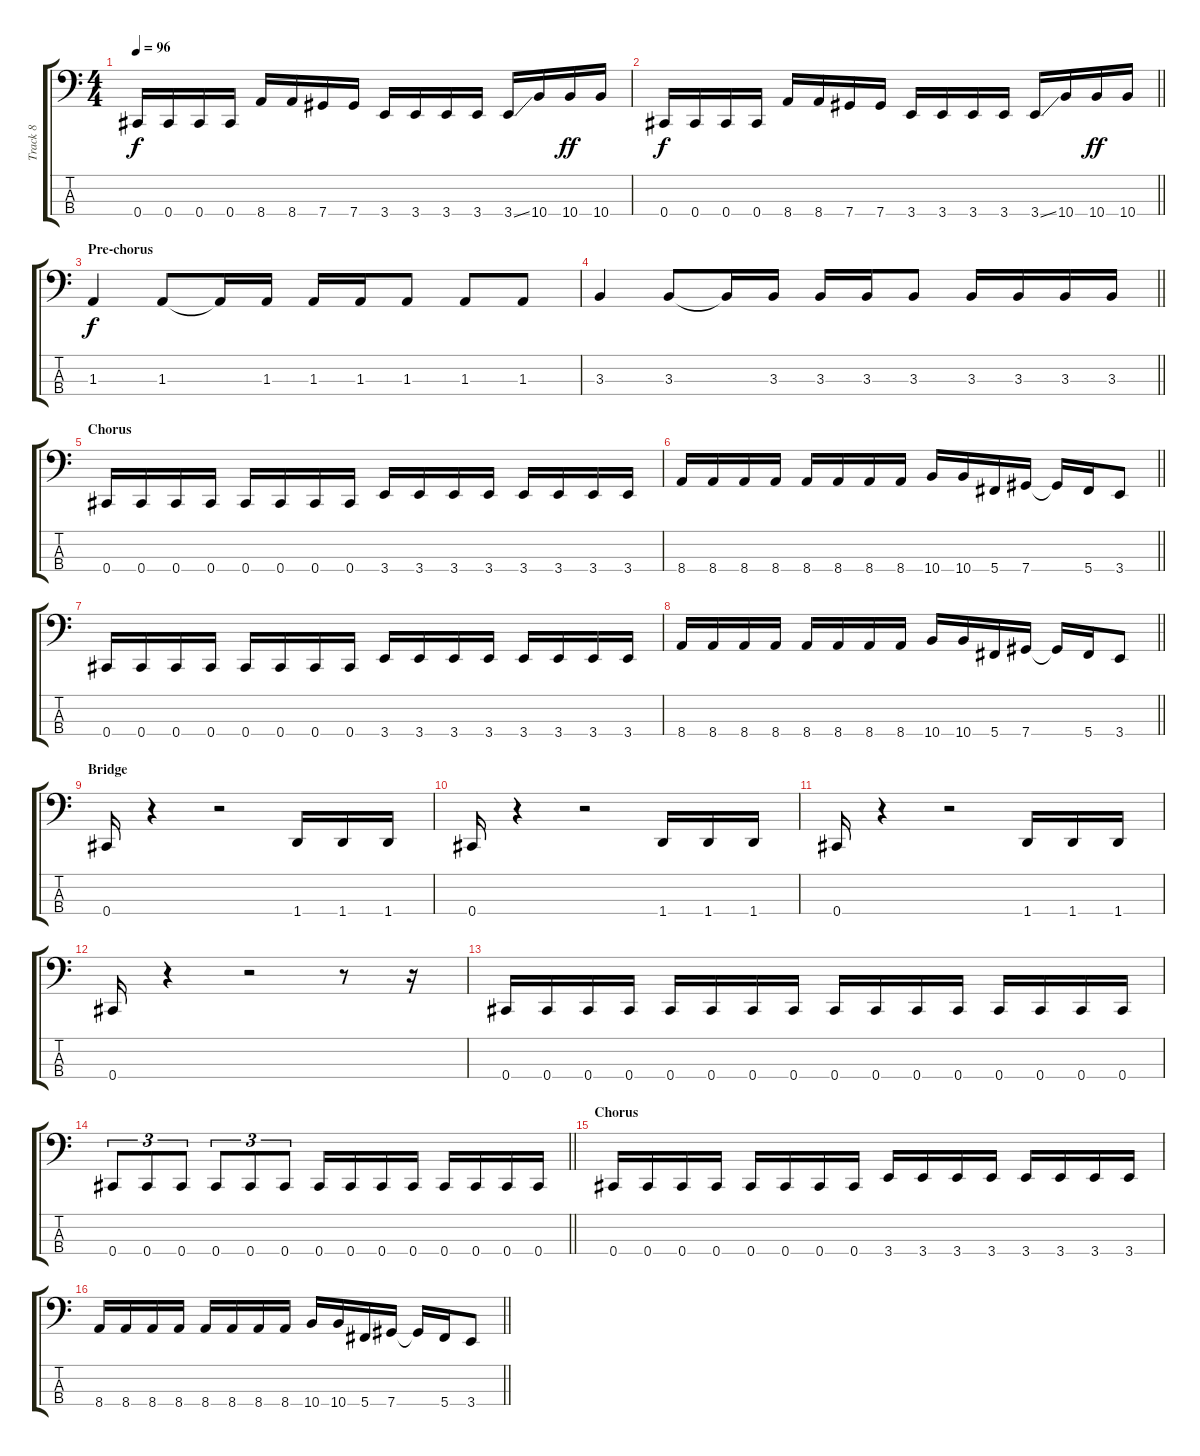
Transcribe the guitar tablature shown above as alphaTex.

\track ("Track 8" "Track 8") {instrument electricbasspick}
\staff {score tabs}
\tuning (Gb2 Db2 Ab1 Db1) {hide}
\ts (4 4)
\tempo 96
\clef f4
\ks c
0.4.16{dy f} 0.4.16 0.4.16 0.4.16 8.4.16 8.4.16 7.4.16 7.4.16 3.4.16 3.4.16 3.4.16 3.4.16 3.4{ss}.16 10.4.16 10.4.16{dy ff} 10.4.16 |
\barLineRight lightlight
0.4.16{dy f} 0.4.16 0.4.16 0.4.16 8.4.16 8.4.16 7.4.16 7.4.16 3.4.16 3.4.16 3.4.16 3.4.16 3.4{ss}.16 10.4.16 10.4.16{dy ff} 10.4.16 |
\section ("" "Pre-chorus")
1.3.4{dy f} 1.3.8 1.3{t}.16 1.3.16 1.3.16 1.3.16 1.3.8 1.3.8 1.3.8 |
\barLineRight lightlight
3.3.4 3.3.8 3.3{t}.16 3.3.16 3.3.16 3.3.16 3.3.8 3.3.16 3.3.16 3.3.16 3.3.16 |
\section ("" "Chorus")
0.4.16 0.4.16 0.4.16 0.4.16 0.4.16 0.4.16 0.4.16 0.4.16 3.4.16 3.4.16 3.4.16 3.4.16 3.4.16 3.4.16 3.4.16 3.4.16 |
\barLineRight lightlight
8.4.16 8.4.16 8.4.16 8.4.16 8.4.16 8.4.16 8.4.16 8.4.16 10.4.16 10.4.16 5.4.16 7.4.16 7.4{t}.16 5.4.16 3.4.8 |
0.4.16 0.4.16 0.4.16 0.4.16 0.4.16 0.4.16 0.4.16 0.4.16 3.4.16 3.4.16 3.4.16 3.4.16 3.4.16 3.4.16 3.4.16 3.4.16 |
\barLineRight lightlight
8.4.16 8.4.16 8.4.16 8.4.16 8.4.16 8.4.16 8.4.16 8.4.16 10.4.16 10.4.16 5.4.16 7.4.16 7.4{t}.16 5.4.16 3.4.8 |
\section ("" "Bridge")
0.4.16 r.4 r.2 1.4.16 1.4.16 1.4.16 |
0.4.16 r.4 r.2 1.4.16 1.4.16 1.4.16 |
0.4.16 r.4 r.2 1.4.16 1.4.16 1.4.16 |
0.4.16 r.4 r.2 r.8 r.16 |
0.4.16 0.4.16 0.4.16 0.4.16 0.4.16 0.4.16 0.4.16 0.4.16 0.4.16 0.4.16 0.4.16 0.4.16 0.4.16 0.4.16 0.4.16 0.4.16 |
\barLineRight lightlight
0.4.8{tu (3 2)} 0.4.8{tu (3 2)} 0.4.8{tu (3 2)} 0.4.8{tu (3 2)} 0.4.8{tu (3 2)} 0.4.8{tu (3 2)} 0.4.16 0.4.16 0.4.16 0.4.16 0.4.16 0.4.16 0.4.16 0.4.16 |
\section ("" "Chorus")
0.4.16 0.4.16 0.4.16 0.4.16 0.4.16 0.4.16 0.4.16 0.4.16 3.4.16 3.4.16 3.4.16 3.4.16 3.4.16 3.4.16 3.4.16 3.4.16 |
\barLineRight lightlight
8.4.16 8.4.16 8.4.16 8.4.16 8.4.16 8.4.16 8.4.16 8.4.16 10.4.16 10.4.16 5.4.16 7.4.16 7.4{t}.16 5.4.16 3.4.8
